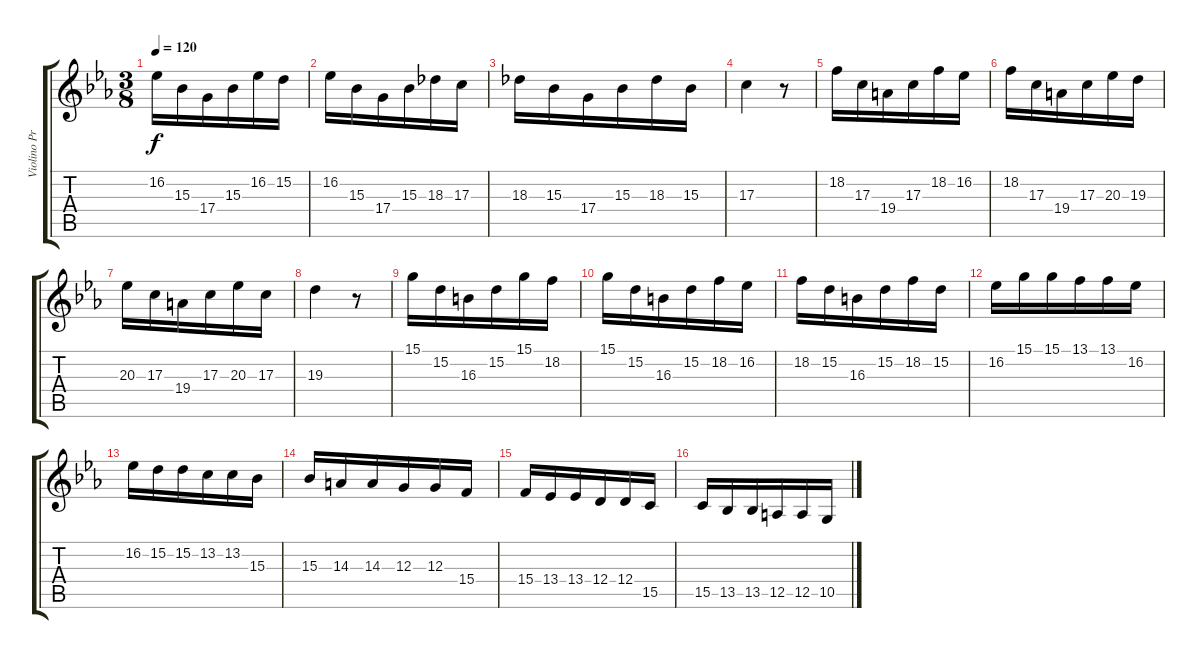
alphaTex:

\track ("Violino Principale" "Violino Pr") {instrument violin}
\staff {score tabs}
\tuning (E4 B3 G3 D3 A2 E2) {hide}
\ts (3 8)
\tempo 120
\clef g2
\ks eb
16.2.16{dy f} 15.3.16 17.4.16 15.3.16 16.2.16 15.2.16 |
16.2.16 15.3.16 17.4.16 15.3.16 18.3.16 17.3.16 |
18.3.16 15.3.16 17.4.16 15.3.16 18.3.16 15.3.16 |
17.3.4 r.8 |
18.2.16 17.3.16 19.4.16 17.3.16 18.2.16 16.2.16 |
18.2.16 17.3.16 19.4.16 17.3.16 20.3.16 19.3.16 |
20.3.16 17.3.16 19.4.16 17.3.16 20.3.16 17.3.16 |
19.3.4 r.8 |
15.1.16 15.2.16 16.3.16 15.2.16 15.1.16 18.2.16 |
15.1.16 15.2.16 16.3.16 15.2.16 18.2.16 16.2.16 |
18.2.16 15.2.16 16.3.16 15.2.16 18.2.16 15.2.16 |
16.2.16 15.1.16 15.1.16 13.1.16 13.1.16 16.2.16 |
16.2.16 15.2.16 15.2.16 13.2.16 13.2.16 15.3.16 |
15.3.16 14.3.16 14.3.16 12.3.16 12.3.16 15.4.16 |
15.4.16 13.4.16 13.4.16 12.4.16 12.4.16 15.5.16 |
15.5.16 13.5.16 13.5.16 12.5.16 12.5.16 10.5.16
